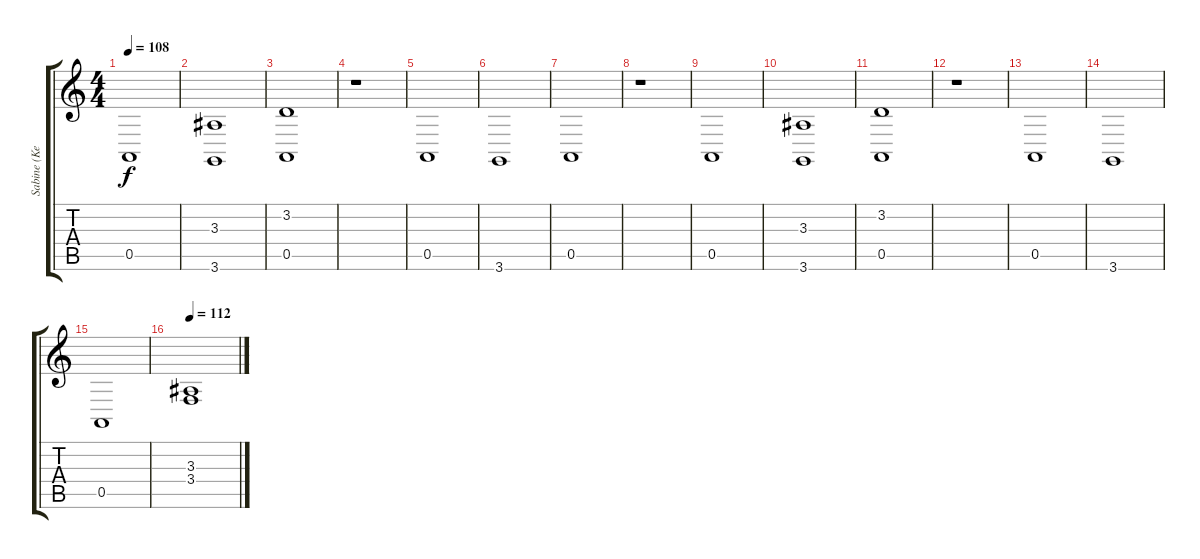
\track ("Sabine (KeybLow)" "Sabine (Ke") {instrument stringensemble1}
\staff {score tabs}
\tuning (E4 B3 G3 D3 A2 E2) {hide}
\ts (4 4)
\tempo 108
\clef g2
\ks c
0.5.1{dy f} |
(3.3 3.6).1 |
(3.2 0.5).1 |
r.1 |
0.5.1 |
3.6.1 |
0.5.1 |
r.1 |
0.5.1 |
(3.3 3.6).1 |
(3.2 0.5).1 |
r.1 |
0.5.1 |
3.6.1 |
0.5.1 |
\tempo 112
(3.3 3.4).1{volume 13}
